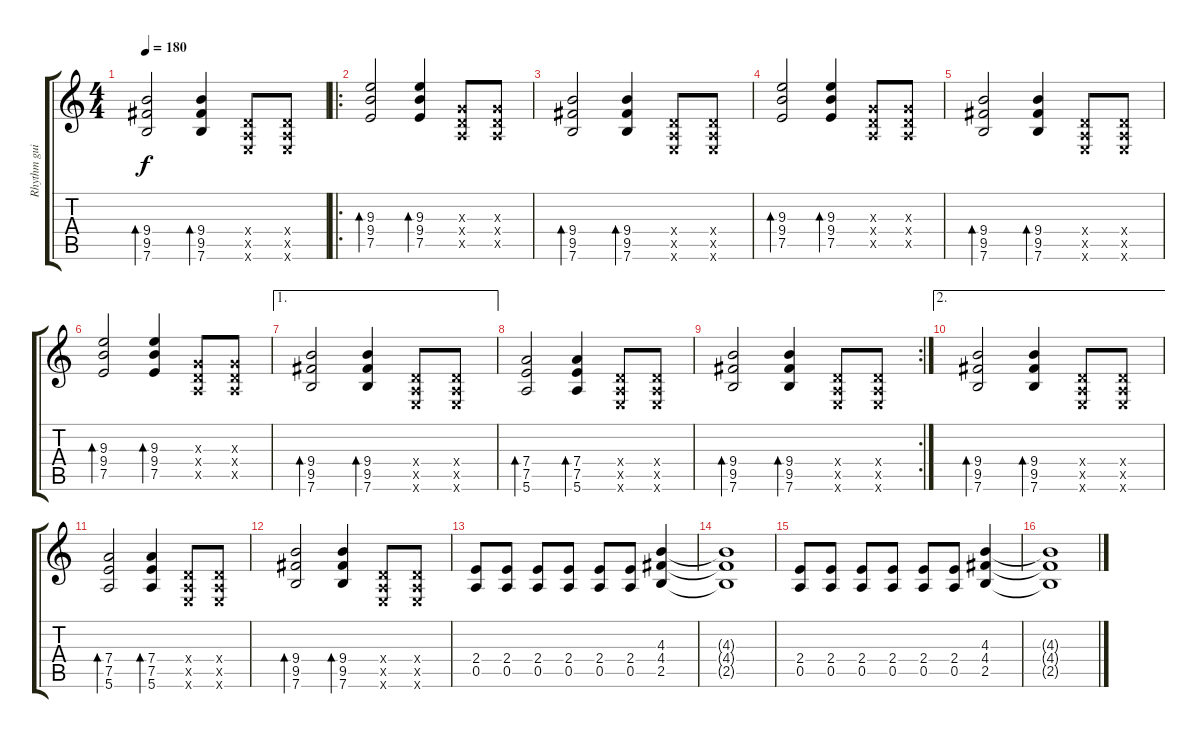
\track ("Rhythm guitar" "Rhythm gui") {instrument overdrivenguitar}
\staff {score tabs}
\tuning (E4 B3 G3 D3 A2 E2) {hide}
\ts (4 4)
\tempo 180
\clef g2
\ks c
(9.4 9.5 7.6).2{bd 120 dy f instrument electricguitarclean} (9.4 9.5 7.6).4{bd 120 instrument electricguitarclean} (0.4{x} 0.5{x} 0.6{x}).8 (0.4{x} 0.5{x} 0.6{x}).8 |
\ro
(9.3 9.4 7.5).2{bd 120 instrument electricguitarclean} (9.3 9.4 7.5).4{bd 120 instrument electricguitarclean} (0.3{x} 0.4{x} 0.5{x}).8 (0.3{x} 0.4{x} 0.5{x}).8 |
(9.4 9.5 7.6).2{bd 120 instrument electricguitarclean} (9.4 9.5 7.6).4{bd 120 instrument electricguitarclean} (0.4{x} 0.5{x} 0.6{x}).8 (0.4{x} 0.5{x} 0.6{x}).8 |
(9.3 9.4 7.5).2{bd 120 instrument electricguitarclean} (9.3 9.4 7.5).4{bd 120 instrument electricguitarclean} (0.3{x} 0.4{x} 0.5{x}).8 (0.3{x} 0.4{x} 0.5{x}).8 |
(9.4 9.5 7.6).2{bd 120 instrument electricguitarclean} (9.4 9.5 7.6).4{bd 120 instrument electricguitarclean} (0.4{x} 0.5{x} 0.6{x}).8 (0.4{x} 0.5{x} 0.6{x}).8 |
(9.3 9.4 7.5).2{bd 120 instrument electricguitarclean} (9.3 9.4 7.5).4{bd 120 instrument electricguitarclean} (0.3{x} 0.4{x} 0.5{x}).8 (0.3{x} 0.4{x} 0.5{x}).8 |
\ae 1
(9.4 9.5 7.6).2{bd 120 instrument electricguitarclean} (9.4 9.5 7.6).4{bd 120 instrument electricguitarclean} (0.4{x} 0.5{x} 0.6{x}).8 (0.4{x} 0.5{x} 0.6{x}).8 |
(7.4 7.5 5.6).2{bd 120 instrument electricguitarclean} (7.4 7.5 5.6).4{bd 120 instrument electricguitarclean} (0.4{x} 0.5{x} 0.6{x}).8 (0.4{x} 0.5{x} 0.6{x}).8 |
\rc 2
(9.4 9.5 7.6).2{bd 120 instrument electricguitarclean} (9.4 9.5 7.6).4{bd 120 instrument electricguitarclean} (0.4{x} 0.5{x} 0.6{x}).8 (0.4{x} 0.5{x} 0.6{x}).8 |
\ae 2
(9.4 9.5 7.6).2{bd 120 instrument electricguitarclean} (9.4 9.5 7.6).4{bd 120 instrument electricguitarclean} (0.4{x} 0.5{x} 0.6{x}).8 (0.4{x} 0.5{x} 0.6{x}).8 |
(7.4 7.5 5.6).2{bd 120 instrument electricguitarclean} (7.4 7.5 5.6).4{bd 120 instrument electricguitarclean} (0.4{x} 0.5{x} 0.6{x}).8 (0.4{x} 0.5{x} 0.6{x}).8 |
(9.4 9.5 7.6).2{bd 120 instrument electricguitarclean} (9.4 9.5 7.6).4{bd 120 instrument electricguitarclean} (0.4{x} 0.5{x} 0.6{x}).8 (0.4{x} 0.5{x} 0.6{x}).8 |
(2.4 0.5).8{volume 13 balance 0 instrument overdrivenguitar} (2.4 0.5).8 (2.4 0.5).8 (2.4 0.5).8 (2.4 0.5).8 (2.4 0.5).8 (4.3 4.4 2.5).4 |
(4.3{t} 4.4{t} 2.5{t}).1 |
(2.4 0.5).8 (2.4 0.5).8 (2.4 0.5).8 (2.4 0.5).8 (2.4 0.5).8 (2.4 0.5).8 (4.3 4.4 2.5).4 |
(4.3{t} 4.4{t} 2.5{t}).1
